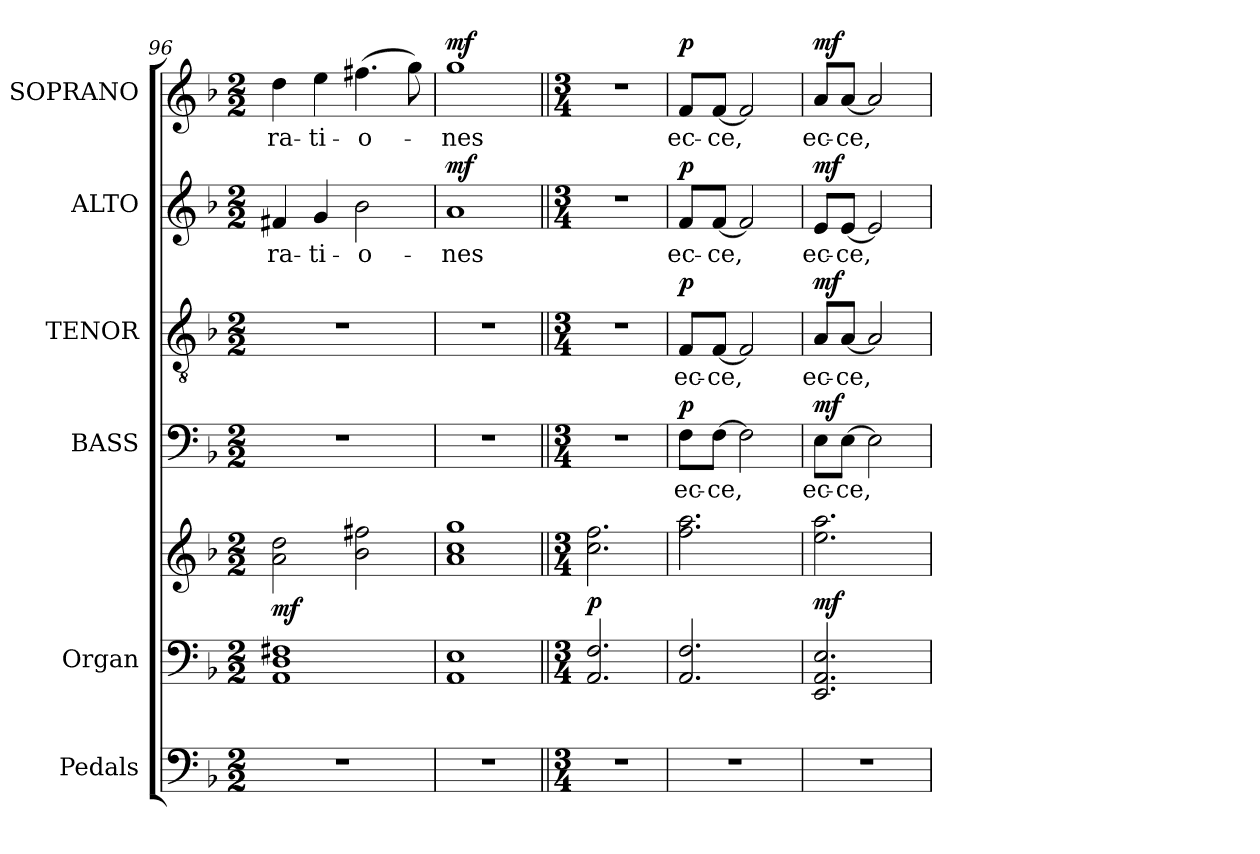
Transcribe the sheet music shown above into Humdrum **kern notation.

**kern	**kern	**kern	**dynam	**kern	**text	**dynam	**kern	**text	**dynam	**kern	**text	**dynam	**kern	**text	**dynam
*part6	*part5	*part5	*part5	*part4	*part4	*part4	*part3	*part3	*part3	*part2	*part2	*part2	*part1	*part1	*part1
*staff7	*staff6	*staff5	*staff5/6	*staff4	*staff4	*staff4	*staff3	*staff3	*staff3	*staff2	*staff2	*staff2	*staff1	*staff1	*staff1
*I"Pedals	*I"Organ	*	*	*I"BASS	*	*	*I"TENOR	*	*	*I"ALTO	*	*	*I"SOPRANO	*	*
*I'Ped.	*I'Org.	*	*	*I'B.	*	*	*I'T.	*	*	*I'A.	*	*	*I'S.	*	*
*clefF4	*clefF4	*clefG2	*	*clefF4	*	*	*clefGv2	*	*	*clefG2	*	*	*clefG2	*	*
*	*	*	*	*	*	*	*ITrd7c12	*	*	*	*	*	*	*	*
*k[b-]	*k[b-]	*k[b-]	*	*k[b-]	*	*	*k[b-]	*	*	*k[b-]	*	*	*k[b-]	*	*
*F:	*F:	*F:	*	*F:	*	*	*F:	*	*	*F:	*	*	*F:	*	*
*M2/2	*M2/2	*M2/2	*	*M2/2	*	*	*M2/2	*	*	*M2/2	*	*	*M2/2	*	*
=96	=96	=96	=96	=96	=96	=96	=96	=96	=96	=96	=96	=96	=96	=96	=96
!	!	!	!	!	!	!	!	!	!	!	!LO:LY:b:color=#000000	!	!	!	!
!	!	!	!	!	!	!	!	!	!	!	!	!	!	!LO:LY:b:color=#000000	!
1r	1AAi 1Di 1F#Xi	2ai\ 2ddi	mf	1r	.	.	1r	.	.	4f#Xi/	-ra-	.	4ddi\	-ra-	.
!	!	!	!	!	!	!	!	!	!	!	!LO:LY:b:color=#000000	!	!	!	!
!	!	!	!	!	!	!	!	!	!	!	!	!	!	!LO:LY:b:color=#000000	!
.	.	.	.	.	.	.	.	.	.	4gi/	-ti-	.	4eei\	-ti-	.
!	!	!	!	!	!	!	!	!	!	!	!LO:LY:b:color=#000000	!	!	!	!
!	!	!	!	!	!	!	!	!	!	!	!	!	!	!LO:LY:b:color=#000000	!
.	.	2b-i\ 2ff#Xi	.	.	.	.	.	.	.	2b-i\	-o-	.	(4.ff#Xi\	-o-	.
.	.	.	.	.	.	.	.	.	.	.	.	.	8ggi\)	.	.
=97	=97	=97	=97	=97	=97	=97	=97	=97	=97	=97	=97	=97	=97	=97	=97
!	!	!	!	!	!	!	!	!	!	!	!LO:LY:b:color=#000000	!	!	!	!
!	!	!	!	!	!	!	!	!	!	!	!	!	!	!LO:LY:b:color=#000000	!
1r	1AAi 1Ei	1ai 1cci 1ggi	.	1r	.	.	1r	.	.	1ai	-nes	mf	1ggi	-nes	mf
=98||	=98||	=98||	=98||	=98||	=98||	=98||	=98||	=98||	=98||	=98||	=98||	=98||	=98||	=98||	=98||
*M3/4	*M3/4	*M3/4	*	*M3/4	*	*	*M3/4	*	*	*M3/4	*	*	*M3/4	*	*
*	*	*MM50	*	*	*	*	*	*	*	*	*	*	*MM50	*	*
!LO:N:vis=1	!	!	!	!LO:N:vis=1	!	!	!LO:N:vis=1	!	!	!LO:N:vis=1	!	!	!LO:N:vis=1	!	!
2.r	2.AAi/ 2.Fi	2.cci\ 2.ffi	p	2.r	.	.	2.r	.	.	2.r	.	.	2.r	.	.
!!LO:PB:g=z
=99	=99	=99	=99	=99	=99	=99	=99	=99	=99	=99	=99	=99	=99	=99	=99
!LO:N:vis=1	!	!	!	!	!	!	!	!	!	!	!	!	!	!	!
!	!	!	!	!	!LO:LY:b:color=#000000	!	!	!	!	!	!	!	!	!	!
!	!	!	!	!	!	!	!	!LO:LY:b:color=#000000	!	!	!	!	!	!	!
!	!	!	!	!	!	!	!	!	!	!	!LO:LY:b:color=#000000	!	!	!	!
!	!	!	!	!	!	!	!	!	!	!	!	!	!	!LO:LY:b:color=#000000	!
2.r	2.AAi/ 2.Fi	2.ffi\ 2.aai	.	8Fi\L	ec-	p	8FFi/L	ec-	p	8fi/L	ec-	p	8fi/L	ec-	p
!	!	!	!	!	!LO:LY:b:color=#000000	!	!	!	!	!	!	!	!	!	!
!	!	!	!	!	!	!	!	!LO:LY:b:color=#000000	!	!	!	!	!	!	!
!	!	!	!	!	!	!	!	!	!	!	!LO:LY:b:color=#000000	!	!	!	!
!	!	!	!	!	!	!	!	!	!	!	!	!	!	!LO:LY:b:color=#000000	!
.	.	.	.	[>8Fi\J	-ce,	.	[<8FFi/J	-ce,	.	[<8fi/J	-ce,	.	[<8fi/J	-ce,	.
.	.	.	.	2Fi\]	.	.	2FFi/]	.	.	2fi/]	.	.	2fi/]	.	.
=100	=100	=100	=100	=100	=100	=100	=100	=100	=100	=100	=100	=100	=100	=100	=100
!LO:N:vis=1	!	!	!	!	!	!	!	!	!	!	!	!	!	!	!
!	!	!	!	!	!LO:LY:b:color=#000000	!	!	!	!	!	!	!	!	!	!
!	!	!	!	!	!	!	!	!LO:LY:b:color=#000000	!	!	!	!	!	!	!
!	!	!	!	!	!	!	!	!	!	!	!LO:LY:b:color=#000000	!	!	!	!
!	!	!	!	!	!	!	!	!	!	!	!	!	!	!LO:LY:b:color=#000000	!
2.r	2.EEi/ 2.AAi 2.Ei	2.eei\ 2.aai	mf	8Ei\L	ec-	mf	8AAi/L	ec-	mf	8ei/L	ec-	mf	8ai/L	ec-	mf
!	!	!	!	!	!LO:LY:b:color=#000000	!	!	!	!	!	!	!	!	!	!
!	!	!	!	!	!	!	!	!LO:LY:b:color=#000000	!	!	!	!	!	!	!
!	!	!	!	!	!	!	!	!	!	!	!LO:LY:b:color=#000000	!	!	!	!
!	!	!	!	!	!	!	!	!	!	!	!	!	!	!LO:LY:b:color=#000000	!
.	.	.	.	[>8Ei\J	-ce,	.	[<8AAi/J	-ce,	.	[<8ei/J	-ce,	.	[<8ai/J	-ce,	.
.	.	.	.	2Ei\]	.	.	2AAi/]	.	.	2ei/]	.	.	2ai/]	.	.
=	=	=	=	=	=	=	=	=	=	=	=	=	=	=	=
*-	*-	*-	*-	*-	*-	*-	*-	*-	*-	*-	*-	*-	*-	*-	*-
